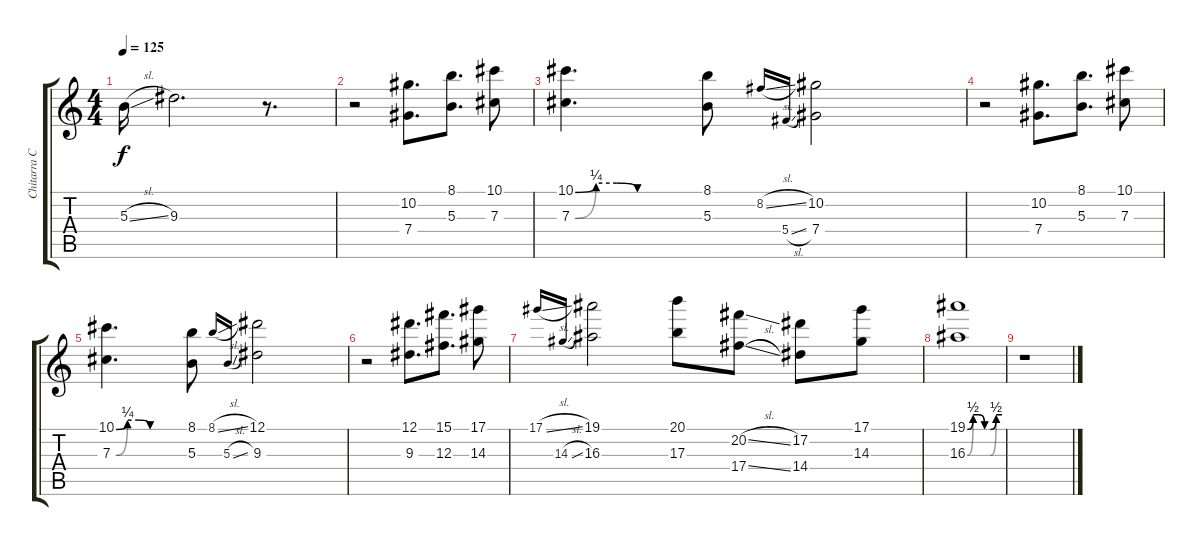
\track ("Chitarra Classica" "Chitarra C") {instrument acousticguitarsteel}
\staff {score tabs}
\tuning (Eb4 Bb3 Gb3 Db3 Ab2 Eb2) {hide}
\ts (4 4)
\tempo 125
\clef g2
\ks c
5.3{sl}.16{dy f} 9.3.2{d} r.8{d} |
r.2 (10.2 7.4).8{d} (8.1 5.3).8{d} (10.1 7.3).8 |
(10.1{be (custom 0 0 10 1 20 1 30 0 60 0)} 7.3{be (custom 0 0 10 1 20 1 30 0 60 0)}).4{d} (8.1 5.3).8 8.2{sl}.16{gr onbeat} 5.4{sl}.16{gr onbeat} (10.2 7.4).2 |
r.2 (10.2 7.4).8{d} (8.1 5.3).8{d} (10.1 7.3).8 |
(10.1{be (custom 0 0 10 1 20 1 30 0 60 0)} 7.3{be (custom 0 0 10 1 20 1 30 0 60 0)}).4{d} (8.1 5.3).8 8.1{sl}.16{gr onbeat} 5.3{sl}.16{gr onbeat} (12.1 9.3).2 |
r.2 (12.1 9.3).8{d} (15.1 12.3).8{d} (17.1 14.3).8 |
17.1{sl}.16{gr onbeat} 14.3{sl}.16{gr onbeat} (19.1 16.3).2 (20.1 17.3).8 (20.2{sl} 17.4{sl}).8 (17.2 14.4).8 (17.1 14.3).8 |
(19.1{be (custom 0 0 10 2 20 2 30 0 40 0 50 2 60 2)} 16.3{be (custom 0 0 10 2 20 2 30 0 40 0 50 2 60 2)}).1 |
r.1
